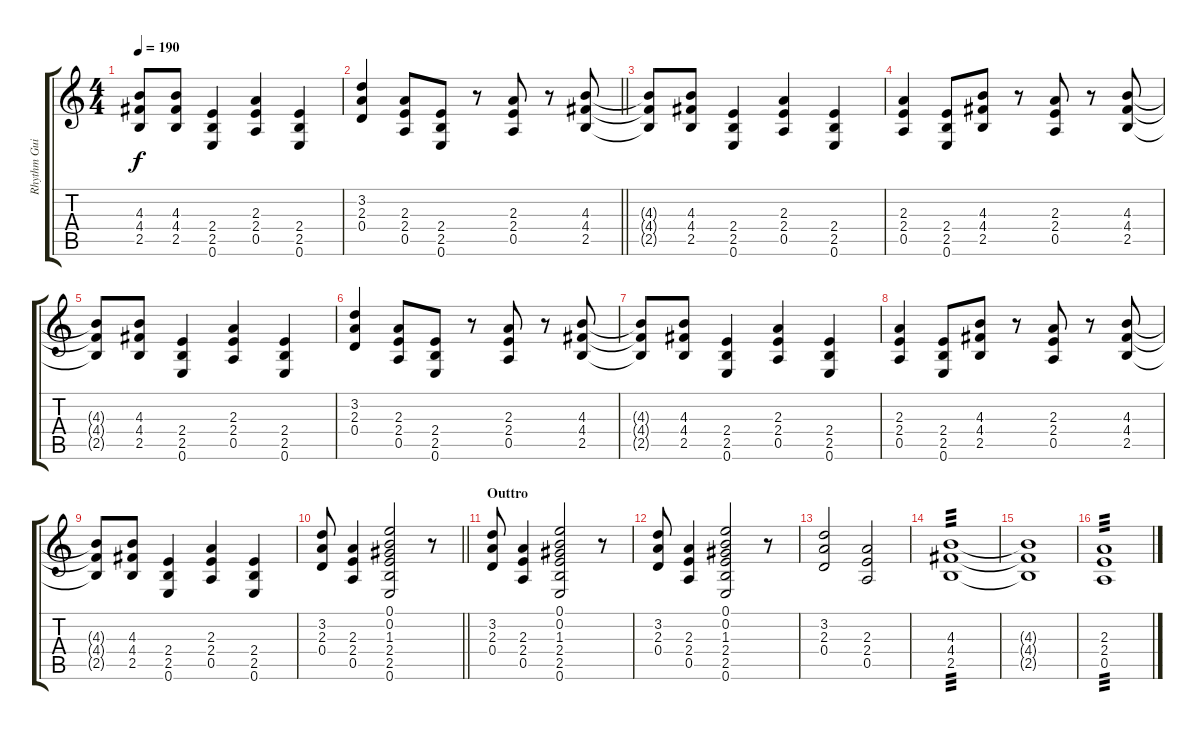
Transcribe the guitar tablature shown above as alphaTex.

\track ("Rhythm Guitar" "Rhythm Gui") {instrument overdrivenguitar}
\staff {score tabs}
\tuning (E4 B3 G3 D3 A2 E2) {hide}
\ts (4 4)
\tempo 190
\clef g2
\ks c
(4.3{t} 4.4{t} 2.5{t}).8{dy f} (4.3 4.4 2.5).8 (2.4 2.5 0.6).4 (2.3 2.4 0.5).4 (2.4 2.5 0.6).4 |
\barLineRight lightlight
(3.2 2.3 0.4).4 (2.3 2.4 0.5).8 (2.4 2.5 0.6).8 r.8 (2.3 2.4 0.5).8 r.8 (4.3 4.4 2.5).8 |
(4.3{t} 4.4{t} 2.5{t}).8 (4.3 4.4 2.5).8 (2.4 2.5 0.6).4 (2.3 2.4 0.5).4 (2.4 2.5 0.6).4 |
(2.3 2.4 0.5).4 (2.4 2.5 0.6).8 (4.3 4.4 2.5).8 r.8 (2.3 2.4 0.5).8 r.8 (4.3 4.4 2.5).8 |
(4.3{t} 4.4{t} 2.5{t}).8 (4.3 4.4 2.5).8 (2.4 2.5 0.6).4 (2.3 2.4 0.5).4 (2.4 2.5 0.6).4 |
(3.2 2.3 0.4).4 (2.3 2.4 0.5).8 (2.4 2.5 0.6).8 r.8 (2.3 2.4 0.5).8 r.8 (4.3 4.4 2.5).8 |
(4.3{t} 4.4{t} 2.5{t}).8 (4.3 4.4 2.5).8 (2.4 2.5 0.6).4 (2.3 2.4 0.5).4 (2.4 2.5 0.6).4 |
(2.3 2.4 0.5).4 (2.4 2.5 0.6).8 (4.3 4.4 2.5).8 r.8 (2.3 2.4 0.5).8 r.8 (4.3 4.4 2.5).8 |
(4.3{t} 4.4{t} 2.5{t}).8 (4.3 4.4 2.5).8 (2.4 2.5 0.6).4 (2.3 2.4 0.5).4 (2.4 2.5 0.6).4 |
\barLineRight lightlight
(3.2 2.3 0.4).8 (2.3 2.4 0.5).4 (0.1 0.2 1.3 2.4 2.5 0.6).2 r.8 |
\section ("" "Outtro")
(3.2 2.3 0.4).8 (2.3 2.4 0.5).4 (0.1 0.2 1.3 2.4 2.5 0.6).2 r.8 |
(3.2 2.3 0.4).8 (2.3 2.4 0.5).4 (0.1 0.2 1.3 2.4 2.5 0.6).2 r.8 |
(3.2 2.3 0.4).2 (2.3 2.4 0.5).2 |
(4.3 4.4 2.5).1{tp 3} |
(4.3{t} 4.4{t} 2.5{t}).1 |
(2.3 2.4 0.5).1{tp 3}
